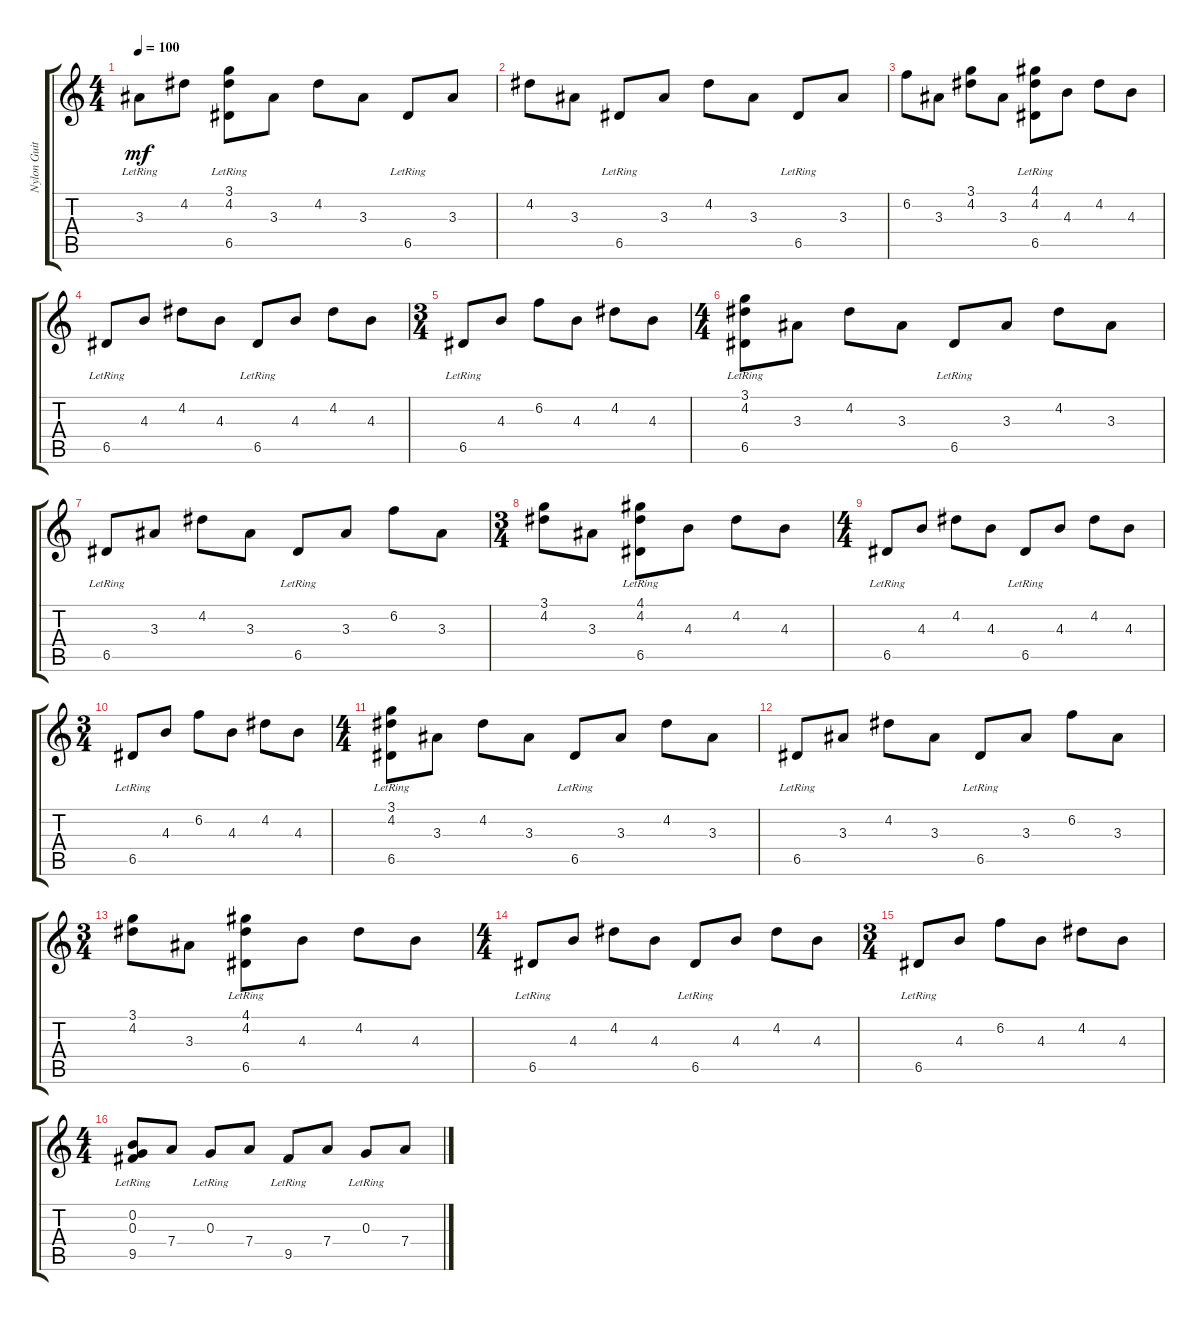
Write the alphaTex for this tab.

\track ("Nylon Guitar" "Nylon Guit") {instrument acousticguitarnylon}
\staff {score tabs}
\tuning (E4 B3 G3 D3 A2 E2) {hide}
\ts (4 4)
\tempo 100
\clef g2
\ks c
3.3{lr}.8{dy mf instrument acousticguitarnylon} 4.2.8 (3.1{lr} 4.2 6.5{lr}).8 3.3.8 4.2.8 3.3.8 6.5{lr}.8 3.3.8 |
4.2.8 3.3.8 6.5{lr}.8 3.3.8 4.2.8 3.3.8 6.5{lr}.8 3.3.8 |
6.2.8 3.3.8 (3.1 4.2).8 3.3.8 (4.1{lr} 4.2 6.5{lr}).8 4.3.8 4.2.8 4.3.8 |
6.5{lr}.8 4.3.8 4.2.8 4.3.8 6.5{lr}.8 4.3.8 4.2.8 4.3.8 |
\ts (3 4)
6.5{lr}.8 4.3.8 6.2.8 4.3.8 4.2.8 4.3.8 |
\ts (4 4)
(3.1{lr} 4.2 6.5{lr}).8 3.3.8 4.2.8 3.3.8 6.5{lr}.8 3.3.8 4.2.8 3.3.8 |
6.5{lr}.8 3.3.8 4.2.8 3.3.8 6.5{lr}.8 3.3.8 6.2.8 3.3.8 |
\ts (3 4)
(3.1 4.2).8 3.3.8 (4.1{lr} 4.2 6.5{lr}).8 4.3.8 4.2.8 4.3.8 |
\ts (4 4)
6.5{lr}.8 4.3.8 4.2.8 4.3.8 6.5{lr}.8 4.3.8 4.2.8 4.3.8 |
\ts (3 4)
6.5{lr}.8 4.3.8 6.2.8 4.3.8 4.2.8 4.3.8 |
\ts (4 4)
(3.1{lr} 4.2 6.5{lr}).8 3.3.8 4.2.8 3.3.8 6.5{lr}.8 3.3.8 4.2.8 3.3.8 |
6.5{lr}.8 3.3.8 4.2.8 3.3.8 6.5{lr}.8 3.3.8 6.2.8 3.3.8 |
\ts (3 4)
(3.1 4.2).8 3.3.8 (4.1{lr} 4.2 6.5{lr}).8 4.3.8 4.2.8 4.3.8 |
\ts (4 4)
6.5{lr}.8 4.3.8 4.2.8 4.3.8 6.5{lr}.8 4.3.8 4.2.8 4.3.8 |
\ts (3 4)
6.5{lr}.8 4.3.8 6.2.8 4.3.8 4.2.8 4.3.8 |
\ts (4 4)
(0.2{lr} 0.3{lr} 9.5{lr}).8 7.4.8 0.3{lr}.8 7.4.8 9.5{lr}.8 7.4.8 0.3{lr}.8 7.4.8
